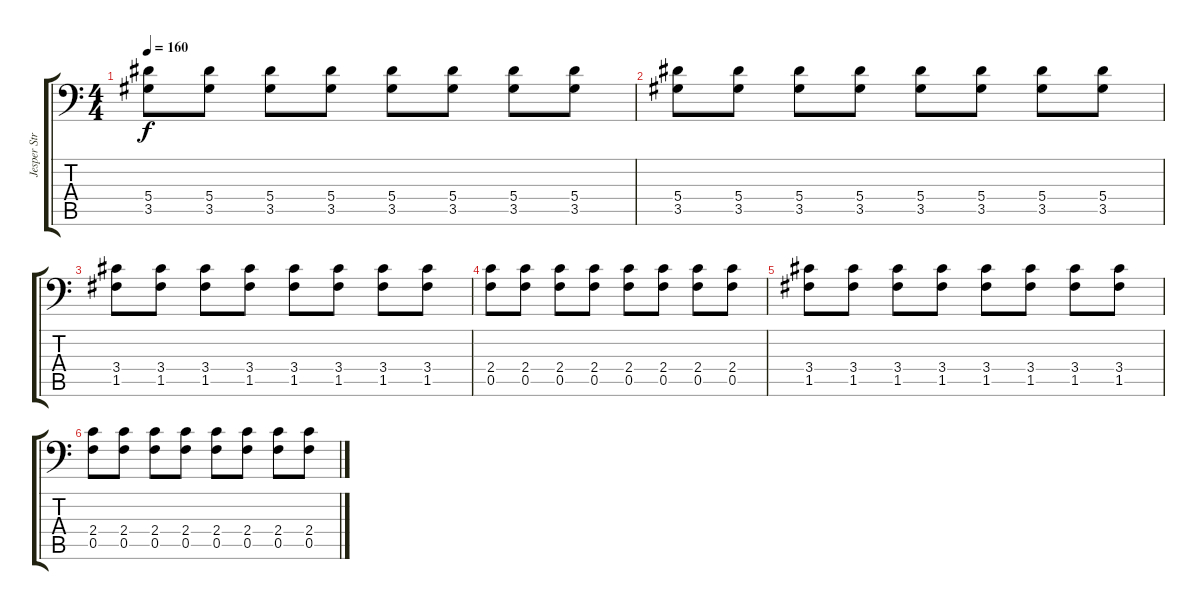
\track ("Jesper Strömblad" "Jesper Str") {instrument distortionguitar}
\staff {score tabs}
\tuning (C4 G3 Eb3 Bb2 F2 Bb1) {hide}
\ts (4 4)
\tempo 160
\clef f4
\ks c
(5.4 3.5).8{dy f} (5.4 3.5).8 (5.4 3.5).8 (5.4 3.5).8 (5.4 3.5).8 (5.4 3.5).8 (5.4 3.5).8 (5.4 3.5).8 |
(5.4 3.5).8 (5.4 3.5).8 (5.4 3.5).8 (5.4 3.5).8 (5.4 3.5).8 (5.4 3.5).8 (5.4 3.5).8 (5.4 3.5).8 |
(3.4 1.5).8 (3.4 1.5).8 (3.4 1.5).8 (3.4 1.5).8 (3.4 1.5).8 (3.4 1.5).8 (3.4 1.5).8 (3.4 1.5).8 |
(2.4 0.5).8 (2.4 0.5).8 (2.4 0.5).8 (2.4 0.5).8 (2.4 0.5).8 (2.4 0.5).8 (2.4 0.5).8 (2.4 0.5).8 |
(3.4 1.5).8 (3.4 1.5).8 (3.4 1.5).8 (3.4 1.5).8 (3.4 1.5).8 (3.4 1.5).8 (3.4 1.5).8 (3.4 1.5).8 |
(2.4 0.5).8 (2.4 0.5).8 (2.4 0.5).8 (2.4 0.5).8 (2.4 0.5).8 (2.4 0.5).8 (2.4 0.5).8 (2.4 0.5).8
